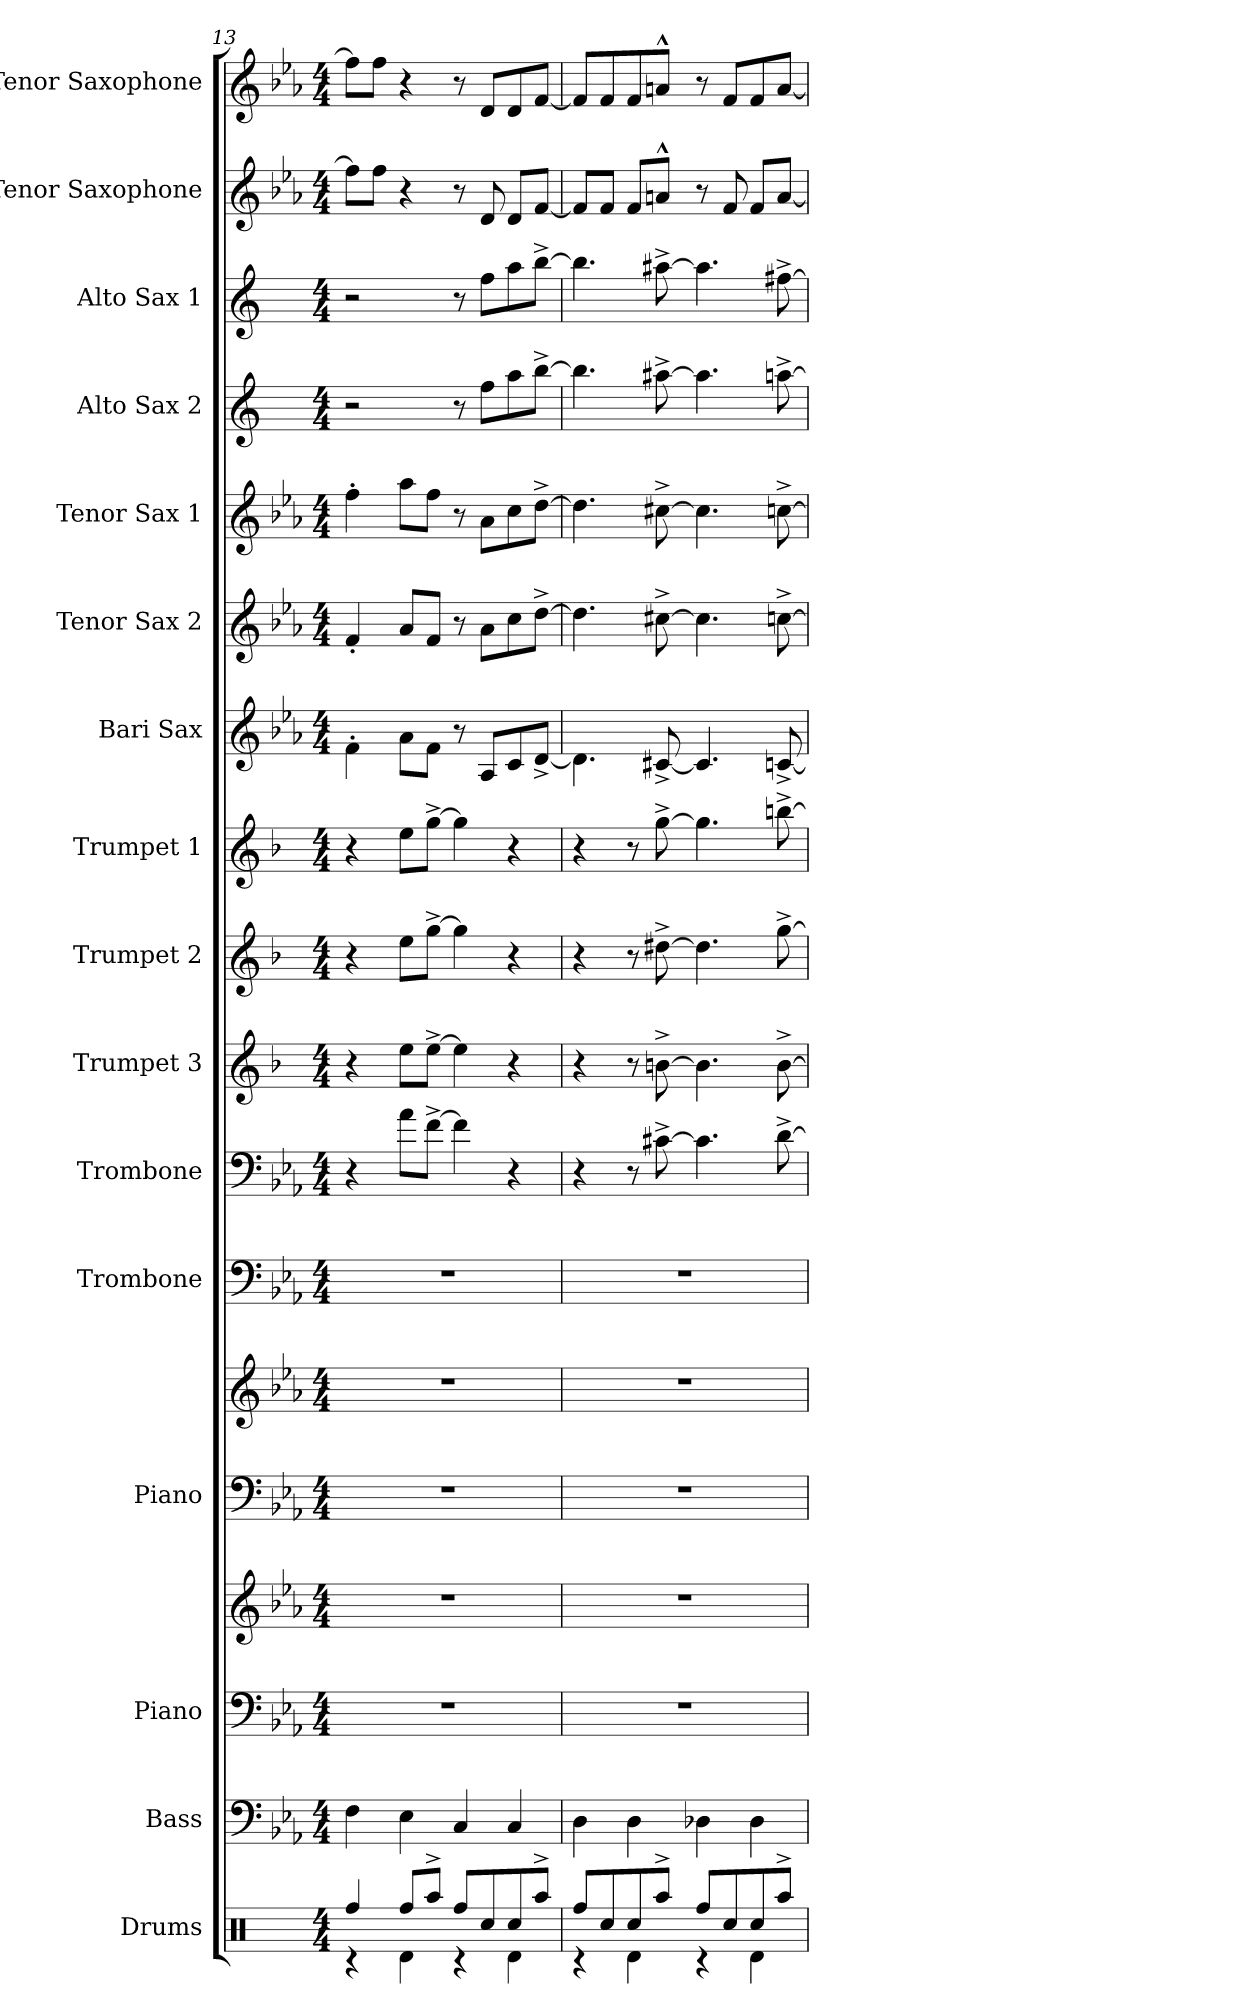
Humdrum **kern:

**kern	**kern	**kern	**kern	**kern	**kern	**kern	**kern	**kern	**kern	**kern	**kern	**kern	**kern	**kern	**kern	**kern	**kern
*part16	*part15	*part14	*part14	*part13	*part13	*part12	*part11	*part10	*part9	*part8	*part7	*part6	*part5	*part4	*part3	*part2	*part1
*staff18	*staff17	*staff16	*staff15	*staff14	*staff13	*staff12	*staff11	*staff10	*staff9	*staff8	*staff7	*staff6	*staff5	*staff4	*staff3	*staff2	*staff1
*I"Drums	*I"Bass	*I"Piano	*	*I"Piano	*	*I"Trombone	*I"Trombone	*I"Trumpet 3	*I"Trumpet 2	*I"Trumpet 1	*I"Bari Sax	*I"Tenor Sax 2	*I"Tenor Sax 1	*I"Alto Sax 2	*I"Alto Sax 1	*I"Tenor Saxophone	*I"Tenor Saxophone
*I'Drums	*I'Bass	*I'Pno.	*	*I'Pno.	*	*I'Tbn.	*I'Tbn.	*I'Tpt. 3	*I'Tpt. 2	*I'Tpt. 1	*I'Bari	*I'Tenor 2	*I'Tenor 1	*I'Alto 2	*I'Alto 1	*I'T. Sax.	*I'T. Sax.
*clefX	*clefF4	*clefF4	*clefG2	*clefF4	*clefG2	*clefF4	*clefF4	*clefG2	*clefG2	*clefG2	*clefG2	*clefG2	*clefG2	*clefG2	*clefG2	*clefG2	*clefG2
*	*ITrd7c12	*	*	*	*	*	*	*ITrd1c2	*ITrd1c2	*ITrd1c2	*ITrd12c21	*ITrd8c14	*ITrd8c14	*ITrd5c9	*ITrd5c9	*ITrd8c14	*ITrd8c14
*k[]	*k[b-e-a-]	*k[b-e-a-]	*k[b-e-a-]	*k[b-e-a-]	*k[b-e-a-]	*k[b-e-a-]	*k[b-e-a-]	*k[b-e-a-]	*k[b-e-a-]	*k[b-e-a-]	*k[b-e-a-]	*k[b-e-a-]	*k[b-e-a-]	*k[b-e-a-]	*k[b-e-a-]	*k[b-e-a-]	*k[b-e-a-]
*M4/4	*M4/4	*M4/4	*M4/4	*M4/4	*M4/4	*M4/4	*M4/4	*M4/4	*M4/4	*M4/4	*M4/4	*M4/4	*M4/4	*M4/4	*M4/4	*M4/4	*M4/4
=13	=13	=13	=13	=13	=13	=13	=13	=13	=13	=13	=13	=13	=13	=13	=13	=13	=13
*^	*	*	*	*	*	*	*	*	*	*	*	*	*	*	*	*	*
4Rff/	4r	4FF\	1r	1r	1r	1r	1r	4r	4r	4r	4r	4F'\	4F'/	4f'\	2r	2r	8f\L]	8f\L]
.	.	.	.	.	.	.	.	.	.	.	.	.	.	.	.	.	8f\J	8f\J
8Rff/L	4Rd\	4EE-\	.	.	.	.	.	8a-\L	8dd\L	8dd\L	8dd\L	8A-\L	8A-/L	8a-\L	.	.	4r	4r
8Raa^/J	.	.	.	.	.	.	.	[8f^\J	[8dd^\J	[8ff^\J	[8ff^\J	8F\J	8F/J	8f\J	.	.	.	.
8Rff/L	4r	4CC/	.	.	.	.	.	4f\]	4dd\]	4ff\]	4ff\]	8r	8r	8r	8r	8r	8r	8r
8Rcc/	.	.	.	.	.	.	.	.	.	.	.	8AA-/L	8A-\L	8A-\L	8a-\L	8a-\L	8D/	8D/L
8Rcc/	4Rd\	4CC/	.	.	.	.	.	4r	4r	4r	4r	8C/	8c\	8c\	8cc\	8cc\	8D/L	8D/
8Raa^/J	.	.	.	.	.	.	.	.	.	.	.	[8D^/J	[8d^\J	[8d^\J	[8dd^\J	[8dd^\J	[8F/J	[8F/J
=14	=14	=14	=14	=14	=14	=14	=14	=14	=14	=14	=14	=14	=14	=14	=14	=14	=14	=14
8Rff/L	4r	4DD\	1r	1r	1r	1r	1r	4r	4r	4r	4r	4.D\]	4.d\]	4.d\]	4.dd\]	4.dd\]	8F/L]	8F/L]
8Rcc/	.	.	.	.	.	.	.	.	.	.	.	.	.	.	.	.	8F/J	8F/
8Rcc/	4Rd\	4DD\	.	.	.	.	.	8r	8r	8r	8r	.	.	.	.	.	8F/L	8F/
8Raa^/J	.	.	.	.	.	.	.	[8c#X^\	[8an^\	[8cc#X^\	[8ff^\	[8C#X^/	[8c#X^\	[8c#X^\	[8cc#X^\	[8cc#X^\	8An^^/J	8An^^/J
8Rff/L	4r	4DD-X\	.	.	.	.	.	4.c#\]	4.a\]	4.cc#\]	4.ff\]	4.C#/]	4.c#\]	4.c#\]	4.cc#\]	4.cc#\]	8r	8r
8Rcc/	.	.	.	.	.	.	.	.	.	.	.	.	.	.	.	.	8F/	8F/L
8Rcc/	4Rd\	4DD-\	.	.	.	.	.	.	.	.	.	.	.	.	.	.	8F/L	8F/
8Raa^/J	.	.	.	.	.	.	.	[8d^\	[8a^\	[8ff^\	[8aan^\	[8Cn^/	[8cn^\	[8cn^\	[8ccn^\	[8an^\	[8A/J	[8A/J
*v	*v	*	*	*	*	*	*	*	*	*	*	*	*	*	*	*	*	*
=	=	=	=	=	=	=	=	=	=	=	=	=	=	=	=	=	=
*-	*-	*-	*-	*-	*-	*-	*-	*-	*-	*-	*-	*-	*-	*-	*-	*-	*-
